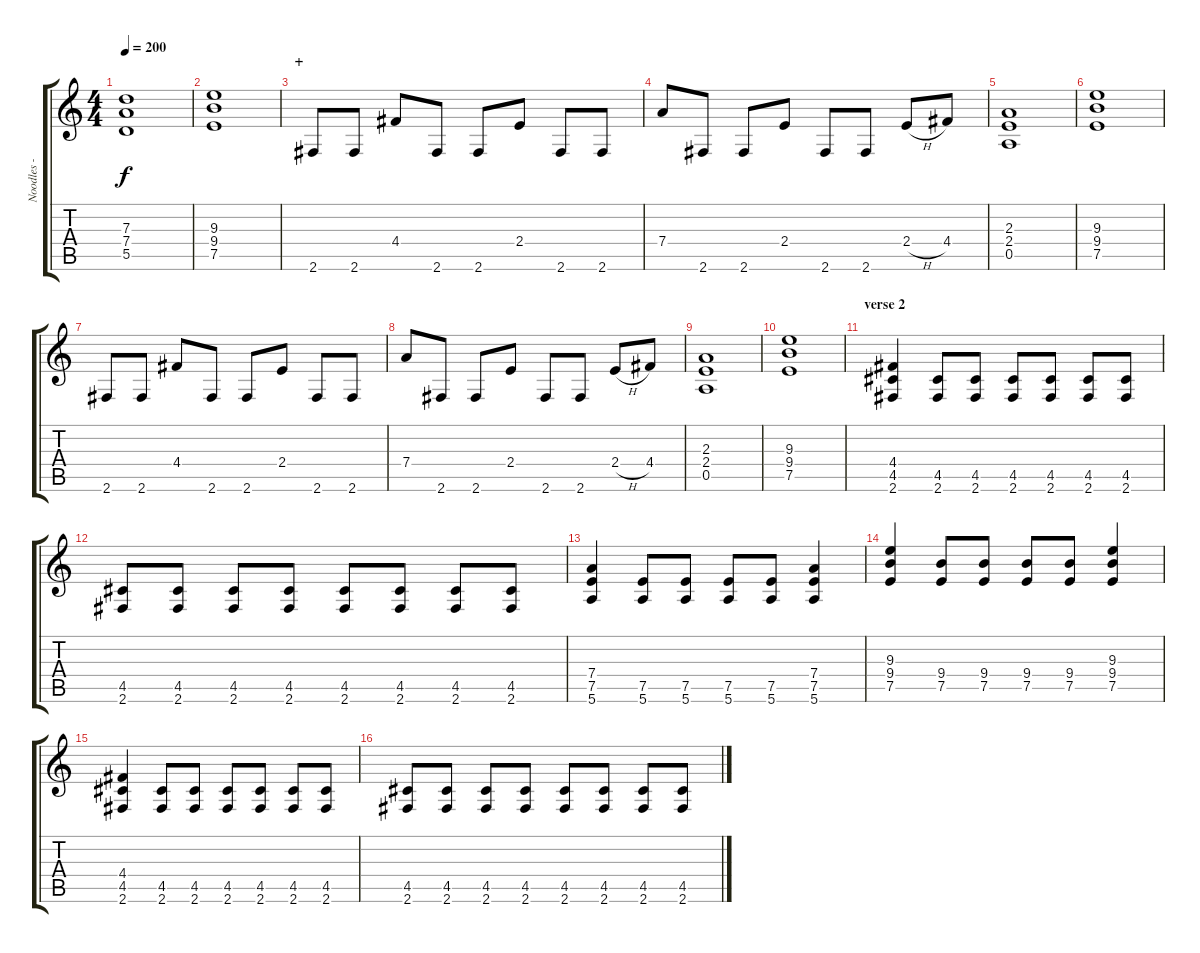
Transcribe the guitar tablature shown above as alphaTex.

\track ("Noodles - guitar" "Noodles - ") {instrument distortionguitar}
\staff {score tabs}
\tuning (E4 B3 G3 D3 A2 E2) {hide}
\ts (4 4)
\tempo 200
\clef g2
\ks c
(7.3 7.4 5.5).1{dy f} |
(9.3 9.4 7.5).1 |
\section ("" "+")
2.6.8 2.6.8 4.4.8 2.6.8 2.6.8 2.4.8 2.6.8 2.6.8 |
7.4.8 2.6.8 2.6.8 2.4.8 2.6.8 2.6.8 2.4{h}.8 4.4.8 |
(2.3 2.4 0.5).1 |
(9.3 9.4 7.5).1 |
2.6.8 2.6.8 4.4.8 2.6.8 2.6.8 2.4.8 2.6.8 2.6.8 |
7.4.8 2.6.8 2.6.8 2.4.8 2.6.8 2.6.8 2.4{h}.8 4.4.8 |
(2.3 2.4 0.5).1 |
(9.3 9.4 7.5).1 |
\section ("" "verse 2")
(4.4 4.5 2.6).4 (4.5 2.6).8 (4.5 2.6).8 (4.5 2.6).8 (4.5 2.6).8 (4.5 2.6).8 (4.5 2.6).8 |
(4.5 2.6).8 (4.5 2.6).8 (4.5 2.6).8 (4.5 2.6).8 (4.5 2.6).8 (4.5 2.6).8 (4.5 2.6).8 (4.5 2.6).8 |
(7.4 7.5 5.6).4 (7.5 5.6).8 (7.5 5.6).8 (7.5 5.6).8 (7.5 5.6).8 (7.4 7.5 5.6).4 |
(9.3 9.4 7.5).4 (9.4 7.5).8 (9.4 7.5).8 (9.4 7.5).8 (9.4 7.5).8 (9.3 9.4 7.5).4 |
(4.4 4.5 2.6).4 (4.5 2.6).8 (4.5 2.6).8 (4.5 2.6).8 (4.5 2.6).8 (4.5 2.6).8 (4.5 2.6).8 |
(4.5 2.6).8 (4.5 2.6).8 (4.5 2.6).8 (4.5 2.6).8 (4.5 2.6).8 (4.5 2.6).8 (4.5 2.6).8 (4.5 2.6).8
